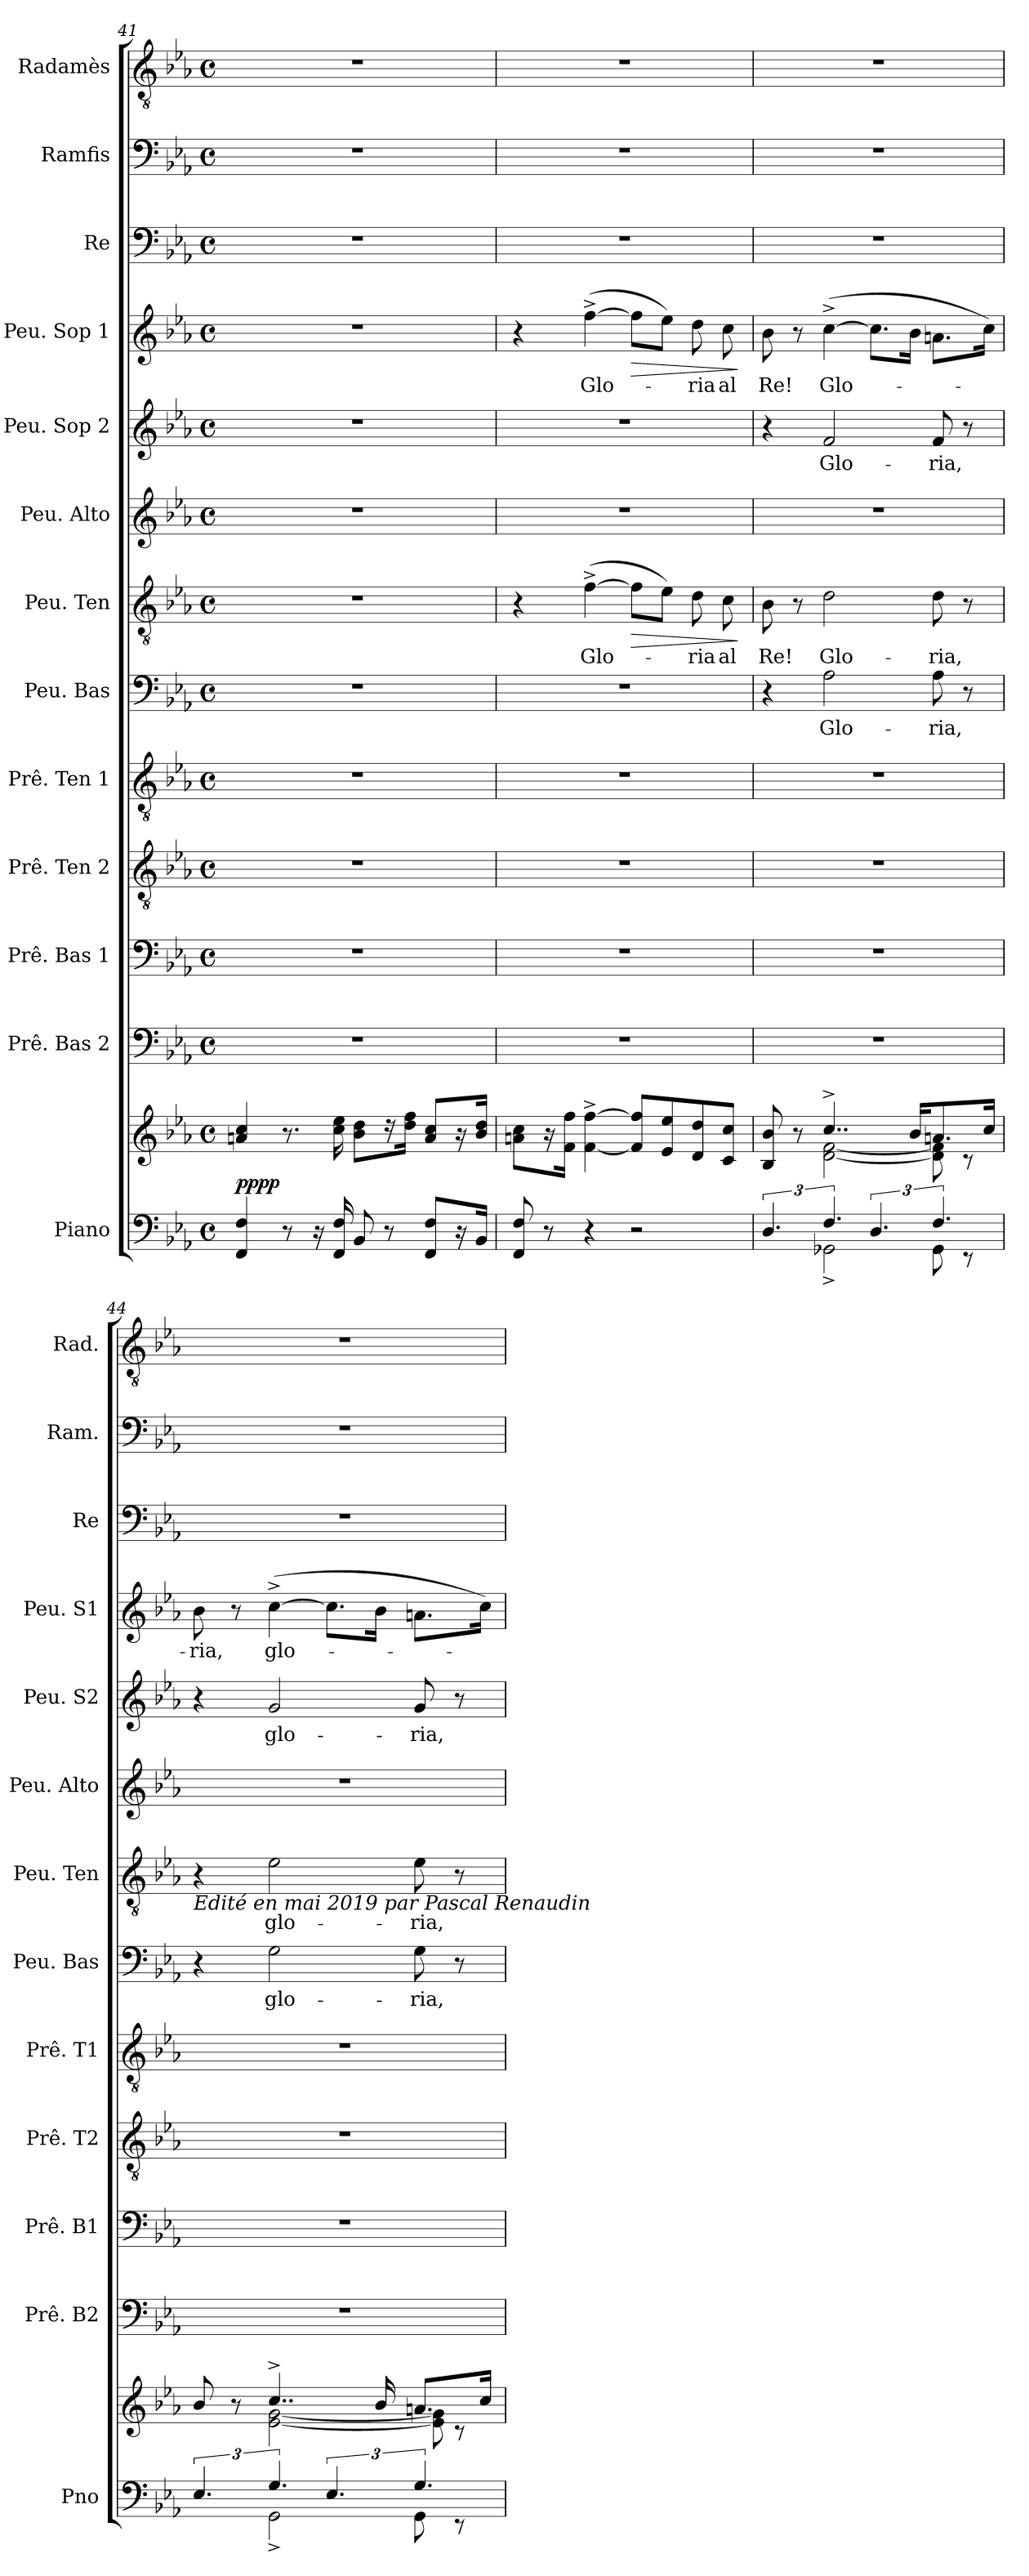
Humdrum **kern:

**kern	**kern	**dynam	**kern	**kern	**kern	**kern	**kern	**text	**kern	**text	**dynam	**kern	**kern	**text	**kern	**text	**dynam	**kern	**kern	**kern
*part13	*part13	*part13	*part12	*part11	*part10	*part9	*part8	*part8	*part7	*part7	*part7	*part6	*part5	*part5	*part4	*part4	*part4	*part3	*part2	*part1
*staff14	*staff13	*staff13/14	*staff12	*staff11	*staff10	*staff9	*staff8	*staff8	*staff7	*staff7	*staff7	*staff6	*staff5	*staff5	*staff4	*staff4	*staff4	*staff3	*staff2	*staff1
*I"Piano	*	*	*I"Prê. Bas 2	*I"Prê. Bas 1	*I"Prê. Ten 2	*I"Prê. Ten 1	*I"Peu. Bas	*	*I"Peu. Ten	*	*	*I"Peu. Alto	*I"Peu. Sop 2	*	*I"Peu. Sop 1	*	*	*I"Re	*I"Ramfis	*I"Radamès
*I'Pno	*	*	*I'Prê. B2	*I'Prê. B1	*I'Prê. T2	*I'Prê. T1	*I'Peu. Bas	*	*I'Peu. Ten	*	*	*I'Peu. Alto	*I'Peu. S2	*	*I'Peu. S1	*	*	*I'Re	*I'Ram.	*I'Rad.
*clefF4	*clefG2	*	*clefF4	*clefF4	*clefGv2	*clefGv2	*clefF4	*	*clefGv2	*	*	*clefG2	*clefG2	*	*clefG2	*	*	*clefF4	*clefF4	*clefGv2
*k[b-e-a-]	*k[b-e-a-]	*	*k[b-e-a-]	*k[b-e-a-]	*k[b-e-a-]	*k[b-e-a-]	*k[b-e-a-]	*	*k[b-e-a-]	*	*	*k[b-e-a-]	*k[b-e-a-]	*	*k[b-e-a-]	*	*	*k[b-e-a-]	*k[b-e-a-]	*k[b-e-a-]
*M4/4	*M4/4	*	*M4/4	*M4/4	*M4/4	*M4/4	*M4/4	*	*M4/4	*	*	*M4/4	*M4/4	*	*M4/4	*	*	*M4/4	*M4/4	*M4/4
*met(c)	*met(c)	*	*met(c)	*met(c)	*met(c)	*met(c)	*met(c)	*	*met(c)	*	*	*met(c)	*met(c)	*	*met(c)	*	*	*met(c)	*met(c)	*met(c)
=41	=41	=41	=41	=41	=41	=41	=41	=41	=41	=41	=41	=41	=41	=41	=41	=41	=41	=41	=41	=41
!	!	!LO:DY:a=2	!	!	!	!	!	!	!	!	!	!	!	!	!	!	!	!	!	!
!	!	!LO:DY:n=1:a=2	!	!	!	!	!	!	!	!	!	!	!	!	!	!	!	!	!	!
!	!	!LO:DY:n=2:a	!	!	!	!	!	!	!	!	!	!	!	!	!	!	!	!	!	!
!	!	!LO:DY:n=3:a	!	!	!	!	!	!	!	!	!	!	!	!	!	!	!	!	!	!
4FF/ 4F/	4an/ 4cc/	p p p p	1r	1r	1r	1r	1r	.	1r	.	.	1r	1r	.	1r	.	.	1r	1r	1r
8r	8.r	.	.	.	.	.	.	.	.	.	.	.	.	.	.	.	.	.	.	.
16r	.	.	.	.	.	.	.	.	.	.	.	.	.	.	.	.	.	.	.	.
16FF/ 16F/	16cc\ 16ee-\	.	.	.	.	.	.	.	.	.	.	.	.	.	.	.	.	.	.	.
8BB-/	8b-\ 8dd\L	.	.	.	.	.	.	.	.	.	.	.	.	.	.	.	.	.	.	.
8r	16r	.	.	.	.	.	.	.	.	.	.	.	.	.	.	.	.	.	.	.
.	16dd\ 16ff\Jk	.	.	.	.	.	.	.	.	.	.	.	.	.	.	.	.	.	.	.
8FF/ 8F/L	8a/ 8cc/L	.	.	.	.	.	.	.	.	.	.	.	.	.	.	.	.	.	.	.
16r	16r	.	.	.	.	.	.	.	.	.	.	.	.	.	.	.	.	.	.	.
16BB-/Jk	16b-/ 16dd/Jk	.	.	.	.	.	.	.	.	.	.	.	.	.	.	.	.	.	.	.
=42	=42	=42	=42	=42	=42	=42	=42	=42	=42	=42	=42	=42	=42	=42	=42	=42	=42	=42	=42	=42
8FF/ 8F/	8an\ 8cc\L	.	1r	1r	1r	1r	1r	.	4r	.	.	1r	1r	.	4r	.	.	1r	1r	1r
8r	16r	.	.	.	.	.	.	.	.	.	.	.	.	.	.	.	.	.	.	.
.	16f\ 16ff\Jk	.	.	.	.	.	.	.	.	.	.	.	.	.	.	.	.	.	.	.
!	!	!	!	!	!	!	!	!	!	!LO:LY:b:color=#0055FF	!	!	!	!	!	!LO:LY:b:color=#AA0000	!	!	!	!
4r	[4f\^ [4ff\^	.	.	.	.	.	.	.	(>[4f^\	Glo-	.	.	.	.	(>[4ff^\	Glo-	.	.	.	.
!	!	!	!	!	!	!	!	!	!	!	!LO:HP:b	!	!	!	!	!	!LO:HP:b	!	!	!
2r	8f/] 8ff/]L	.	.	.	.	.	.	.	8f\L]	.	>	.	.	.	8ff\L]	.	>	.	.	.
.	8e-/ 8ee-/	.	.	.	.	.	.	.	8e-\J)	.	.	.	.	.	8ee-\J)	.	.	.	.	.
!	!	!	!	!	!	!	!	!	!	!LO:LY:b:color=#0055FF	!	!	!	!	!	!LO:LY:b:color=#AA0000	!	!	!	!
.	8d/ 8dd/	.	.	.	.	.	.	.	8d\	-ria	.	.	.	.	8dd\	-ria	.	.	.	.
!	!	!	!	!	!	!	!	!	!	!LO:LY:b:color=#0055FF	!	!	!	!	!	!LO:LY:b:color=#AA0000	!	!	!	!
.	8c/ 8cc/J	.	.	.	.	.	.	.	8c\	al	.	.	.	.	8cc\	al	.	.	.	.
.	.	.	.	.	.	.	.	.	.	.	]	.	.	.	.	.	]	.	.	.
!!LO:PB:g=z
=43	=43	=43	=43	=43	=43	=43	=43	=43	=43	=43	=43	=43	=43	=43	=43	=43	=43	=43	=43	=43
*^	*^	*	*	*	*	*	*	*	*	*	*	*	*	*	*	*	*	*	*	*
!	!	!	!	!LO:DY:a	!	!	!	!	!	!	!	!LO:LY:b:color=#0055FF	!	!	!	!	!	!LO:LY:b:color=#AA0000	!	!	!	!
!	!	!	!	!LO:DY:n=1:a	!	!	!	!	!	!	!	!	!	!	!	!	!	!	!	!	!	!
!	!	!	!	!LO:DY:n=2:a	!	!	!	!	!	!	!	!	!	!	!	!	!	!	!	!	!	!
6.D/	4ryy	8B-/ 8b-/	4ryy	mf mf mf	1r	1r	1r	1r	4r	.	8B-\	Re!	.	1r	4r	.	8b-\	Re!	.	1r	1r	1r
.	.	8r	.	.	.	.	.	.	.	.	8r	.	.	.	.	.	8r	.	.	.	.	.
!	!	!	!	!	!	!	!	!	!	!LO:LY:b:color=#0055FF	!	!LO:LY:b:color=#0055FF	!	!	!	!LO:LY:b:color=#0055FF	!	!LO:LY:b:color=#AA0000	!	!	!	!
6.F/	2GG-X^\	4..cc^/	[2d\ [2f\	.	.	.	.	.	2A-\	Glo-	2d\	Glo-	.	.	2f/	Glo-	(>[4cc^\	Glo-	.	.	.	.
6.D/	.	.	.	.	.	.	.	.	.	.	.	.	.	.	.	.	8.cc\L]	.	.	.	.	.
.	.	16b-/KL	.	.	.	.	.	.	.	.	.	.	.	.	.	.	16b-\Jk	.	.	.	.	.
!	!	!	!	!	!	!	!	!	!	!LO:LY:b:color=#0055FF	!	!LO:LY:b:color=#0055FF	!	!	!	!LO:LY:b:color=#0055FF	!	!	!	!	!	!
6.F/	8GG-\	8.an/	8d\] 8f\]	.	.	.	.	.	8A-\	-ria,	8d\	-ria,	.	.	8f/	-ria,	8.an\L	.	.	.	.	.
.	8r	.	8r	.	.	.	.	.	8r	.	8r	.	.	.	8r	.	.	.	.	.	.	.
.	.	16cc/Jk	.	.	.	.	.	.	.	.	.	.	.	.	.	.	16cc\Jk)	.	.	.	.	.
=44	=44	=44	=44	=44	=44	=44	=44	=44	=44	=44	=44	=44	=44	=44	=44	=44	=44	=44	=44	=44	=44	=44
!	!	!	!	!	!	!	!	!	!	!	!LO:TX:b:i:t=Edité en mai 2019 par Pascal Renaudin	!	!	!	!	!	!	!	!	!	!	!
!	!	!	!	!	!	!	!	!	!	!	!	!	!	!	!	!	!	!LO:LY:b:color=#AA0000	!	!	!	!
6.E-/	4ryy	8b-/	4ryy	.	1r	1r	1r	1r	4r	.	4r	.	.	1r	4r	.	8b-\	-ria,	.	1r	1r	1r
.	.	8r	.	.	.	.	.	.	.	.	.	.	.	.	.	.	8r	.	.	.	.	.
!	!	!	!	!	!	!	!	!	!	!LO:LY:b:color=#0055FF	!	!LO:LY:b:color=#0055FF	!	!	!	!LO:LY:b:color=#0055FF	!	!LO:LY:b:color=#AA0000	!	!	!	!
6.G/	2GG^\	4..cc^/	[2e-\ [2g\	.	.	.	.	.	2G\	glo-	2e-\	glo-	.	.	2g/	glo-	(>[4cc^\	glo-	.	.	.	.
6.E-/	.	.	.	.	.	.	.	.	.	.	.	.	.	.	.	.	8.cc\L]	.	.	.	.	.
.	.	16b-/	.	.	.	.	.	.	.	.	.	.	.	.	.	.	16b-\Jk	.	.	.	.	.
!	!	!	!	!	!	!	!	!	!	!LO:LY:b:color=#0055FF	!	!LO:LY:b:color=#0055FF	!	!	!	!LO:LY:b:color=#0055FF	!	!	!	!	!	!
6.G/	8GG\	8.an/L	8e-\] 8g\]	.	.	.	.	.	8G\	-ria,	8e-\	-ria,	.	.	8g/	-ria,	8.an\L	.	.	.	.	.
.	8r	.	8r	.	.	.	.	.	8r	.	8r	.	.	.	8r	.	.	.	.	.	.	.
.	.	16cc/Jk	.	.	.	.	.	.	.	.	.	.	.	.	.	.	16cc\Jk)	.	.	.	.	.
*v	*v	*	*	*	*	*	*	*	*	*	*	*	*	*	*	*	*	*	*	*	*	*
*	*v	*v	*	*	*	*	*	*	*	*	*	*	*	*	*	*	*	*	*	*	*
=	=	=	=	=	=	=	=	=	=	=	=	=	=	=	=	=	=	=	=	=
*-	*-	*-	*-	*-	*-	*-	*-	*-	*-	*-	*-	*-	*-	*-	*-	*-	*-	*-	*-	*-
